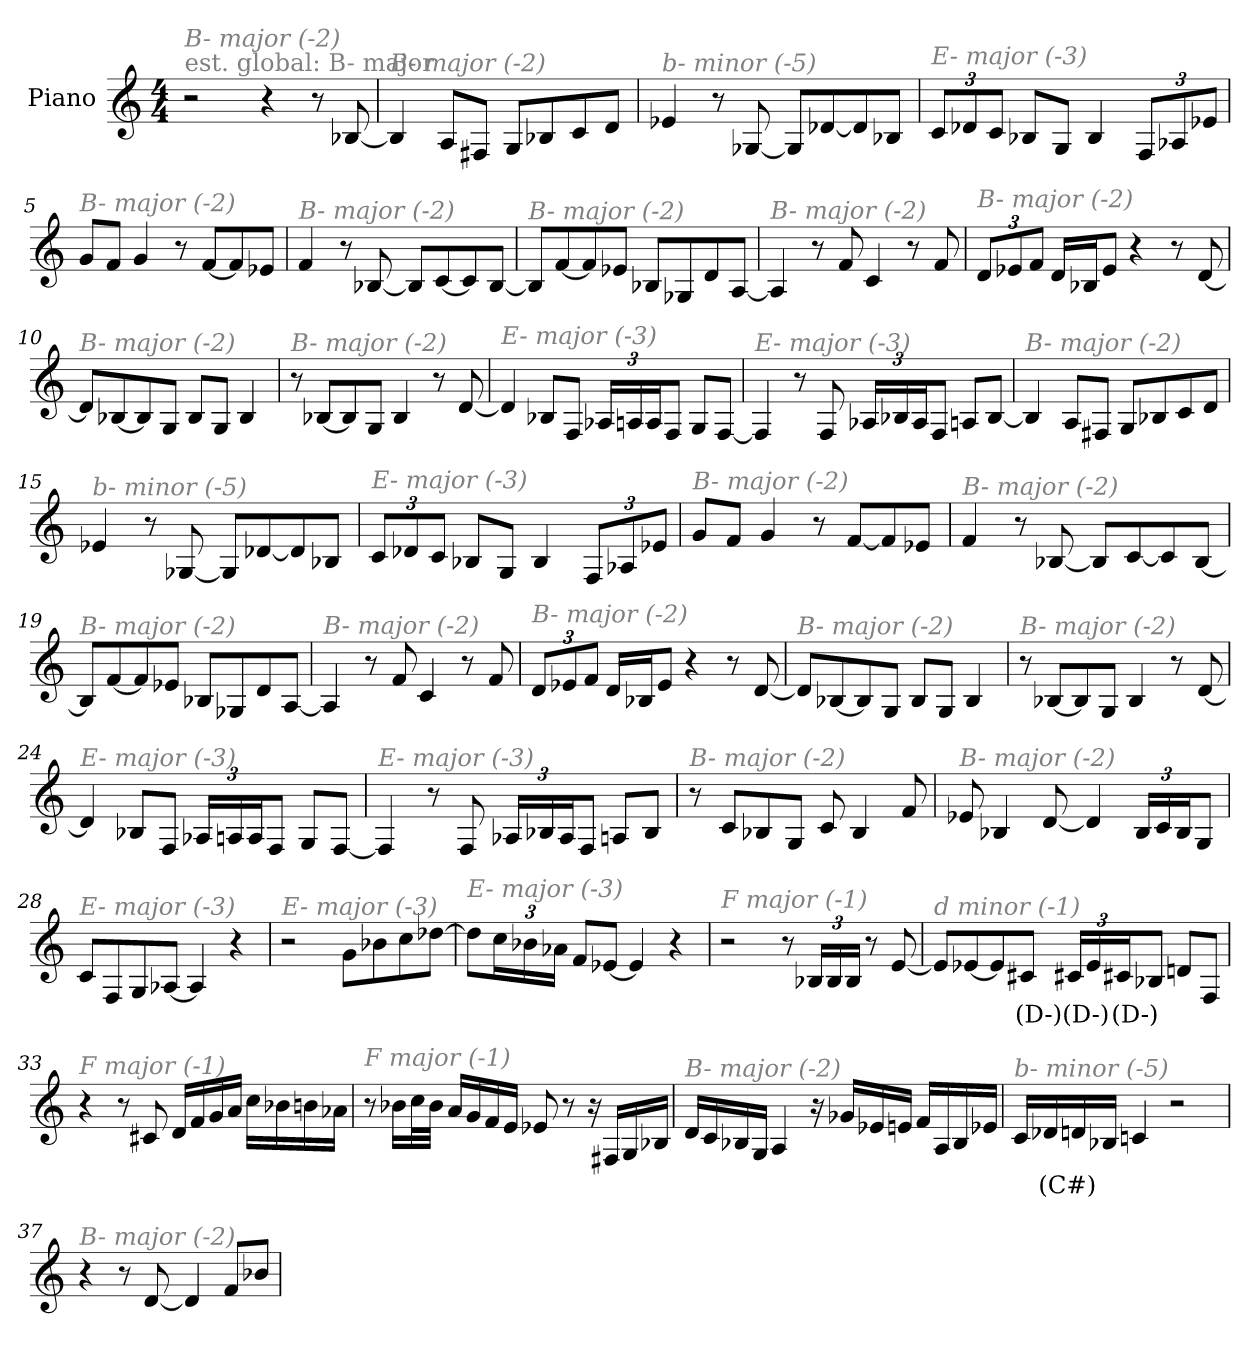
**kern	**text
*part1	*part1
*staff1	*staff1
*I"Piano	*
*I'Pno	*
*clefG2	*
*k[]	*
*M4/4	*
*MM184	*
=1	=1
!LO:TX:a:color=#808080:t=est. global&colon; B- major	!
!LO:TX:i:color=#808080:t=B- major (-2)	!
2r	.
4r	.
8r	.
[8B-X/	.
=2	=2
!LO:TX:i:color=#808080:t=B- major (-2)	!
4B-/]	.
8A/L	.
8F#X/J	.
8G/L	.
8B-X/	.
8c/	.
8d/J	.
=3	=3
!LO:TX:i:color=#808080:t=b- minor (-5)	!
4e-X/	.
8r	.
[8G-X/	.
8G-/L]	.
[8d-X/	.
8d-/]	.
8B-X/J	.
=4	=4
*Xbrackettup	*
!LO:TX:i:color=#808080:t=E- major (-3)	!
12c/L	.
12d-X/	.
12c/J	.
8B-X/L	.
8G/J	.
4B-/	.
12F/L	.
12A-X/	.
12e-X/J	.
!!LO:LB:g=z
=5	=5
!LO:TX:i:color=#808080:t=B- major (-2)	!
8g/L	.
8f/J	.
4g/	.
8r	.
[8f/L	.
8f/]	.
8e-X/J	.
=6	=6
!LO:TX:i:color=#808080:t=B- major (-2)	!
4f/	.
8r	.
[8B-X/	.
8B-/L]	.
[8c/	.
8c/]	.
[8B-/J	.
=7	=7
!LO:TX:i:color=#808080:t=B- major (-2)	!
8B-/L]	.
[8f/	.
8f/]	.
8e-X/J	.
8B-X/L	.
8G-X/	.
8d/	.
[8A/J	.
=8	=8
!LO:TX:i:color=#808080:t=B- major (-2)	!
4A/]	.
8r	.
8f/	.
4c/	.
8r	.
8f/	.
!!LO:LB:g=z
=9	=9
!LO:TX:i:color=#808080:t=B- major (-2)	!
12d/L	.
12e-X/	.
12f/J	.
16d/LL	.
16B-X/J	.
8e-/J	.
4r	.
8r	.
[8d/	.
=10	=10
!LO:TX:i:color=#808080:t=B- major (-2)	!
8d/L]	.
[8B-X/	.
8B-/]	.
8G/J	.
8B-/L	.
8G/J	.
4B-/	.
=11	=11
!LO:TX:i:color=#808080:t=B- major (-2)	!
8r	.
[8B-X/L	.
8B-/]	.
8G/J	.
4B-/	.
8r	.
[8d/	.
=12	=12
!LO:TX:i:color=#808080:t=E- major (-3)	!
4d/]	.
8B-X/L	.
8F/J	.
24A-X/LL	.
24An/	.
24A/J	.
8F/J	.
8G/L	.
[8F/J	.
!!LO:LB:g=z
=13	=13
!LO:TX:i:color=#808080:t=E- major (-3)	!
4F/]	.
8r	.
8F/	.
24A-X/LL	.
24B-X/	.
24A-/J	.
8F/J	.
8An/L	.
[8B-/J	.
=14	=14
!LO:TX:i:color=#808080:t=B- major (-2)	!
4B-/]	.
8A/L	.
8F#X/J	.
8G/L	.
8B-X/	.
8c/	.
8d/J	.
=15	=15
!LO:TX:i:color=#808080:t=b- minor (-5)	!
4e-X/	.
8r	.
[8G-X/	.
8G-/L]	.
[8d-X/	.
8d-/]	.
8B-X/J	.
!!LO:LB:g=z
=16	=16
!LO:TX:i:color=#808080:t=E- major (-3)	!
12c/L	.
12d-X/	.
12c/J	.
8B-X/L	.
8G/J	.
4B-/	.
12F/L	.
12A-X/	.
12e-X/J	.
=17	=17
!LO:TX:i:color=#808080:t=B- major (-2)	!
8g/L	.
8f/J	.
4g/	.
8r	.
[8f/L	.
8f/]	.
8e-X/J	.
=18	=18
!LO:TX:i:color=#808080:t=B- major (-2)	!
4f/	.
8r	.
[8B-X/	.
8B-/L]	.
[8c/	.
8c/]	.
[8B-/J	.
=19	=19
!LO:TX:i:color=#808080:t=B- major (-2)	!
8B-/L]	.
[8f/	.
8f/]	.
8e-X/J	.
8B-X/L	.
8G-X/	.
8d/	.
[8A/J	.
!!LO:LB:g=z
=20	=20
!LO:TX:i:color=#808080:t=B- major (-2)	!
4A/]	.
8r	.
8f/	.
4c/	.
8r	.
8f/	.
=21	=21
!LO:TX:i:color=#808080:t=B- major (-2)	!
12d/L	.
12e-X/	.
12f/J	.
16d/LL	.
16B-X/J	.
8e-/J	.
4r	.
8r	.
[8d/	.
=22	=22
!LO:TX:i:color=#808080:t=B- major (-2)	!
8d/L]	.
[8B-X/	.
8B-/]	.
8G/J	.
8B-/L	.
8G/J	.
4B-/	.
=23	=23
!LO:TX:i:color=#808080:t=B- major (-2)	!
8r	.
[8B-X/L	.
8B-/]	.
8G/J	.
4B-/	.
8r	.
[8d/	.
!!LO:LB:g=z
=24	=24
!LO:TX:i:color=#808080:t=E- major (-3)	!
4d/]	.
8B-X/L	.
8F/J	.
24A-X/LL	.
24An/	.
24A/J	.
8F/J	.
8G/L	.
[8F/J	.
=25	=25
!LO:TX:i:color=#808080:t=E- major (-3)	!
4F/]	.
8r	.
8F/	.
24A-X/LL	.
24B-X/	.
24A-/J	.
8F/J	.
8An/L	.
8B-/J	.
=26	=26
!LO:TX:i:color=#808080:t=B- major (-2)	!
8r	.
8c/L	.
8B-X/	.
8G/J	.
8c/	.
4B-/	.
8f/	.
!!LO:LB:g=z
=27	=27
!LO:TX:i:color=#808080:t=B- major (-2)	!
8e-X/	.
4B-X/	.
[8d/	.
4d/]	.
24B-/LL	.
24c/	.
24B-/J	.
8G/J	.
=28	=28
!LO:TX:i:color=#808080:t=E- major (-3)	!
8c/L	.
8F/	.
8G/	.
[8A-X/J	.
4A-/]	.
4r	.
=29	=29
!LO:TX:i:color=#808080:t=E- major (-3)	!
2r	.
8g\L	.
8b-X\	.
8cc\	.
[8dd-X\J	.
=30	=30
!LO:TX:i:color=#808080:t=E- major (-3)	!
8dd-\L]	.
24cc\L	.
24b-X\	.
24a-X\JJ	.
8f/L	.
[8e-X/J	.
4e-/]	.
4r	.
!!LO:LB:g=z
=31	=31
!LO:TX:i:color=#808080:t=F major (-1)	!
2r	.
8r	.
24B-X/LL	.
24B-/	.
24B-/JJ	.
8r	.
[8e/	.
=32	=32
!LO:TX:i:color=#808080:t=d minor (-1)	!
8e/L]	.
[8e-X/	.
8e-/]	.
8c#Xi/J	(D-)
24c#Xi/LL	(D-)
24e-/	.
24c#Xi/J	(D-)
8B-X/J	.
8dn/L	.
8F/J	.
=33	=33
!LO:TX:i:color=#808080:t=F major (-1)	!
4r	.
8r	.
8c#X/	.
16d/LL	.
16f/	.
16g/	.
16a/JJ	.
16cc\LL	.
16b-X\	.
16bn\	.
16a-X\JJ	.
!!LO:LB:g=z
=34	=34
!LO:TX:i:color=#808080:t=F major (-1)	!
8r	.
16b-X\LL	.
32cc\L	.
32b-\JJJ	.
16a/LL	.
16g/	.
16f/	.
16e/JJ	.
8e-X/	.
8r	.
16r	.
16F#X/LL	.
16G/	.
16B-X/JJ	.
=35	=35
!LO:TX:i:color=#808080:t=B- major (-2)	!
16d/LL	.
16c/	.
16B-X/	.
16G/JJ	.
4A/	.
16r	.
16g-X/LL	.
16e-X/	.
16en/JJ	.
16f/LL	.
16A/	.
16B-/	.
16e-X/JJ	.
=36	=36
!LO:TX:i:color=#808080:t=b- minor (-5)	!
16c/LL	.
16d-Xi/	(C#)
16d/	.
16B-X/JJ	.
4cn/	.
2r	.
!!LO:PB:g=z
=37	=37
!LO:TX:i:color=#808080:t=B- major (-2)	!
4r	.
8r	.
[8d/	.
4d/]	.
8f/L	.
8b-X/J	.
=	=
*-	*-
